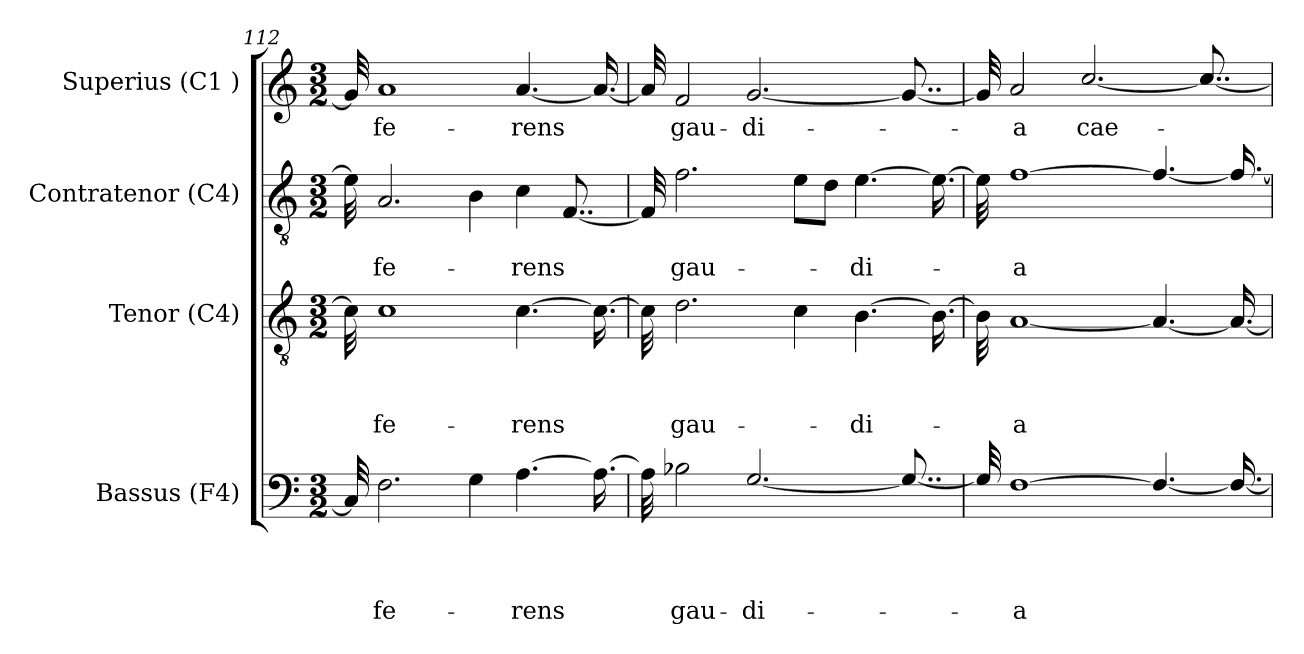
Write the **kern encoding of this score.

**kern	**text	**text	**text	**text	**kern	**text	**text	**text	**kern	**text	**text	**kern	**text
*part4	*part4	*part4	*part4	*part4	*part3	*part3	*part3	*part3	*part2	*part2	*part2	*part1	*part1
*staff4	*staff4	*staff4	*staff4	*staff4	*staff3	*staff3	*staff3	*staff3	*staff2	*staff2	*staff2	*staff1	*staff1
*I"Bassus (F4)	*	*	*	*	*I"Tenor (C4)	*	*	*	*I"Contratenor (C4)	*	*	*I"Superius (C1 )	*
*I'B.	*	*	*	*	*I'T.	*	*	*	*I'C.	*	*	*I'S.	*
*clefF4	*	*	*	*	*clefGv2	*	*	*	*clefGv2	*	*	*clefG2	*
*k[]	*	*	*	*	*k[]	*	*	*	*k[]	*	*	*k[]	*
*C:	*	*	*	*	*C:	*	*	*	*C:	*	*	*C:	*
*M3/2	*	*	*	*	*M3/2	*	*	*	*M3/2	*	*	*M3/2	*
=112	=112	=112	=112	=112	=112	=112	=112	=112	=112	=112	=112	=112	=112
32C/]	.	.	.	.	32c\]	.	.	.	32e\]	.	.	32g/]	.
!	!	!	!	!LO:LY:b	!	!	!	!LO:LY:b	!	!	!LO:LY:b	!	!LO:LY:b
2.F\	.	.	.	-fe-	1c	.	.	-fe-	2.A/	.	-fe-	1a	-fe-
4G\	.	.	.	.	.	.	.	.	4B\	.	.	.	.
!	!	!	!	!LO:LY:b	!	!	!	!LO:LY:b	!	!	!LO:LY:b	!	!LO:LY:b
[>4.A\	.	.	.	-rens	[>4.c\	.	.	-rens	4c\	.	-rens	[<4.a/	-rens
.	.	.	.	.	.	.	.	.	[<8..F/	.	.	.	.
16.A\_	.	.	.	.	16.c\_	.	.	.	.	.	.	16.a/_	.
=113	=113	=113	=113	=113	=113	=113	=113	=113	=113	=113	=113	=113	=113
32A\]	.	.	.	.	32c\]	.	.	.	32F/]	.	.	32a/]	.
!	!	!	!	!LO:LY:b	!	!	!	!LO:LY:b	!	!	!LO:LY:b	!	!LO:LY:b
2B-\	.	.	.	gau-	2.d\	.	.	gau-	2.f\	.	gau-	2f/	gau-
!	!	!	!	!LO:LY:b	!	!	!	!	!	!	!	!	!LO:LY:b
[<2.G/	.	.	.	-di-	.	.	.	.	.	.	.	[<2.g/	-di-
.	.	.	.	.	4c\	.	.	.	8e\L	.	.	.	.
.	.	.	.	.	.	.	.	.	8d\J	.	.	.	.
!	!	!	!	!	!	!	!	!LO:LY:b	!	!	!LO:LY:b	!	!
.	.	.	.	.	[>4.B\	.	.	-di-	[>4.e\	.	-di-	.	.
8..G/_	.	.	.	.	.	.	.	.	.	.	.	8..g/_	.
.	.	.	.	.	16.B\_	.	.	.	16.e\_	.	.	.	.
=114	=114	=114	=114	=114	=114	=114	=114	=114	=114	=114	=114	=114	=114
32G/]	.	.	.	.	32B\]	.	.	.	32e\]	.	.	32g/]	.
!	!	!	!	!LO:LY:b	!	!	!	!LO:LY:b	!	!	!LO:LY:b	!	!LO:LY:b
[<1F	.	.	.	-a	[<1A	.	.	-a	[<1f	.	-a	2a/	-a
!	!	!	!	!	!	!	!	!	!	!	!	!	!LO:LY:b
.	.	.	.	.	.	.	.	.	.	.	.	[<2.cc/	cae-
4.F/_	.	.	.	.	4.A/_	.	.	.	4.f/_	.	.	.	.
.	.	.	.	.	.	.	.	.	.	.	.	8..cc/_	.
16.F/_	.	.	.	.	16.A/_	.	.	.	16.f/_	.	.	.	.
=	=	=	=	=	=	=	=	=	=	=	=	=	=
*-	*-	*-	*-	*-	*-	*-	*-	*-	*-	*-	*-	*-	*-
